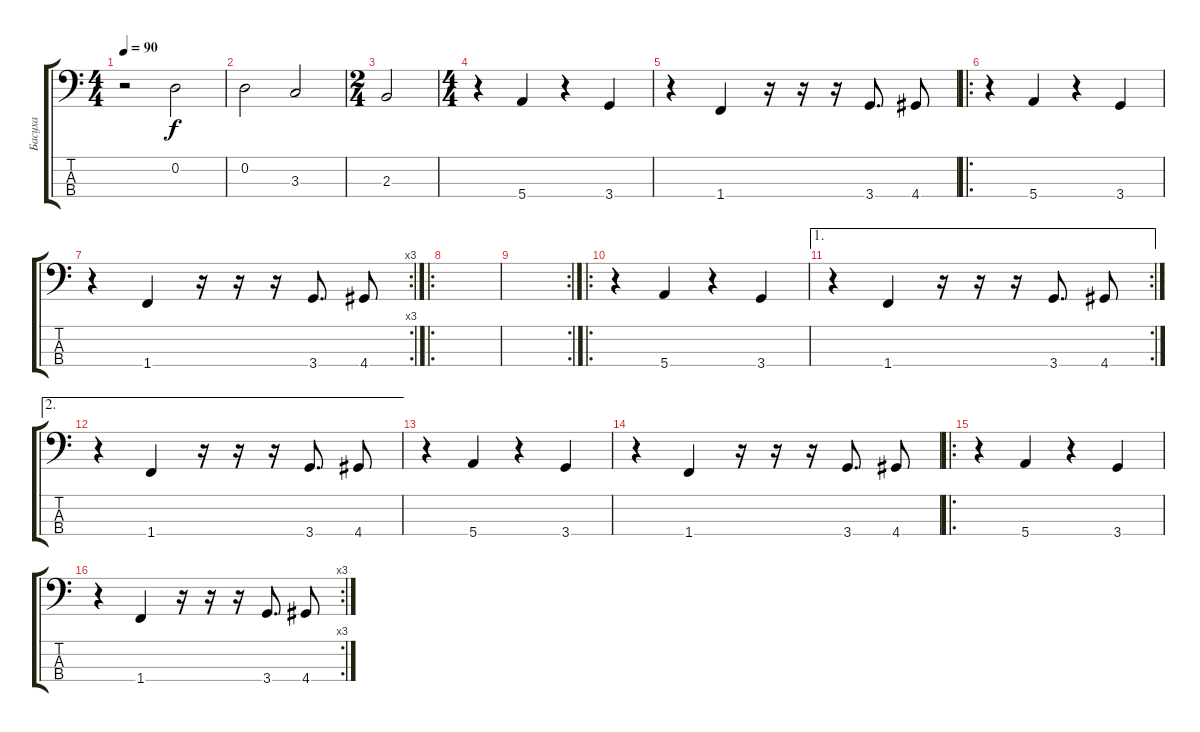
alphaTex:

\track ("Басуха" "Басуха") {instrument electricbassfinger}
\staff {score tabs}
\tuning (G2 D2 A1 E1) {hide}
\ts (4 4)
\tempo 90
\clef f4
\ks c
r.2{dy f} 0.2.2 |
0.2.2 3.3.2 |
\ts (2 4)
2.3.2 |
\ts (4 4)
r.4 5.4.4 r.4 3.4.4 |
r.4 1.4.4 r.16 r.16 r.16 3.4.8{d} 4.4.8 |
\ro
r.4 5.4.4 r.4 3.4.4 |
\rc 3
r.4 1.4.4 r.16 r.16 r.16 3.4.8{d} 4.4.8 |
\ro
|
\rc 2
|
\ro
r.4 5.4.4 r.4 3.4.4 |
\ae 1
\rc 2
r.4 1.4.4 r.16 r.16 r.16 3.4.8{d} 4.4.8 |
\ae 2
r.4 1.4.4 r.16 r.16 r.16 3.4.8{d} 4.4.8 |
r.4 5.4.4 r.4 3.4.4 |
r.4 1.4.4 r.16 r.16 r.16 3.4.8{d} 4.4.8 |
\ro
r.4 5.4.4 r.4 3.4.4 |
\rc 3
r.4 1.4.4 r.16 r.16 r.16 3.4.8{d} 4.4.8
